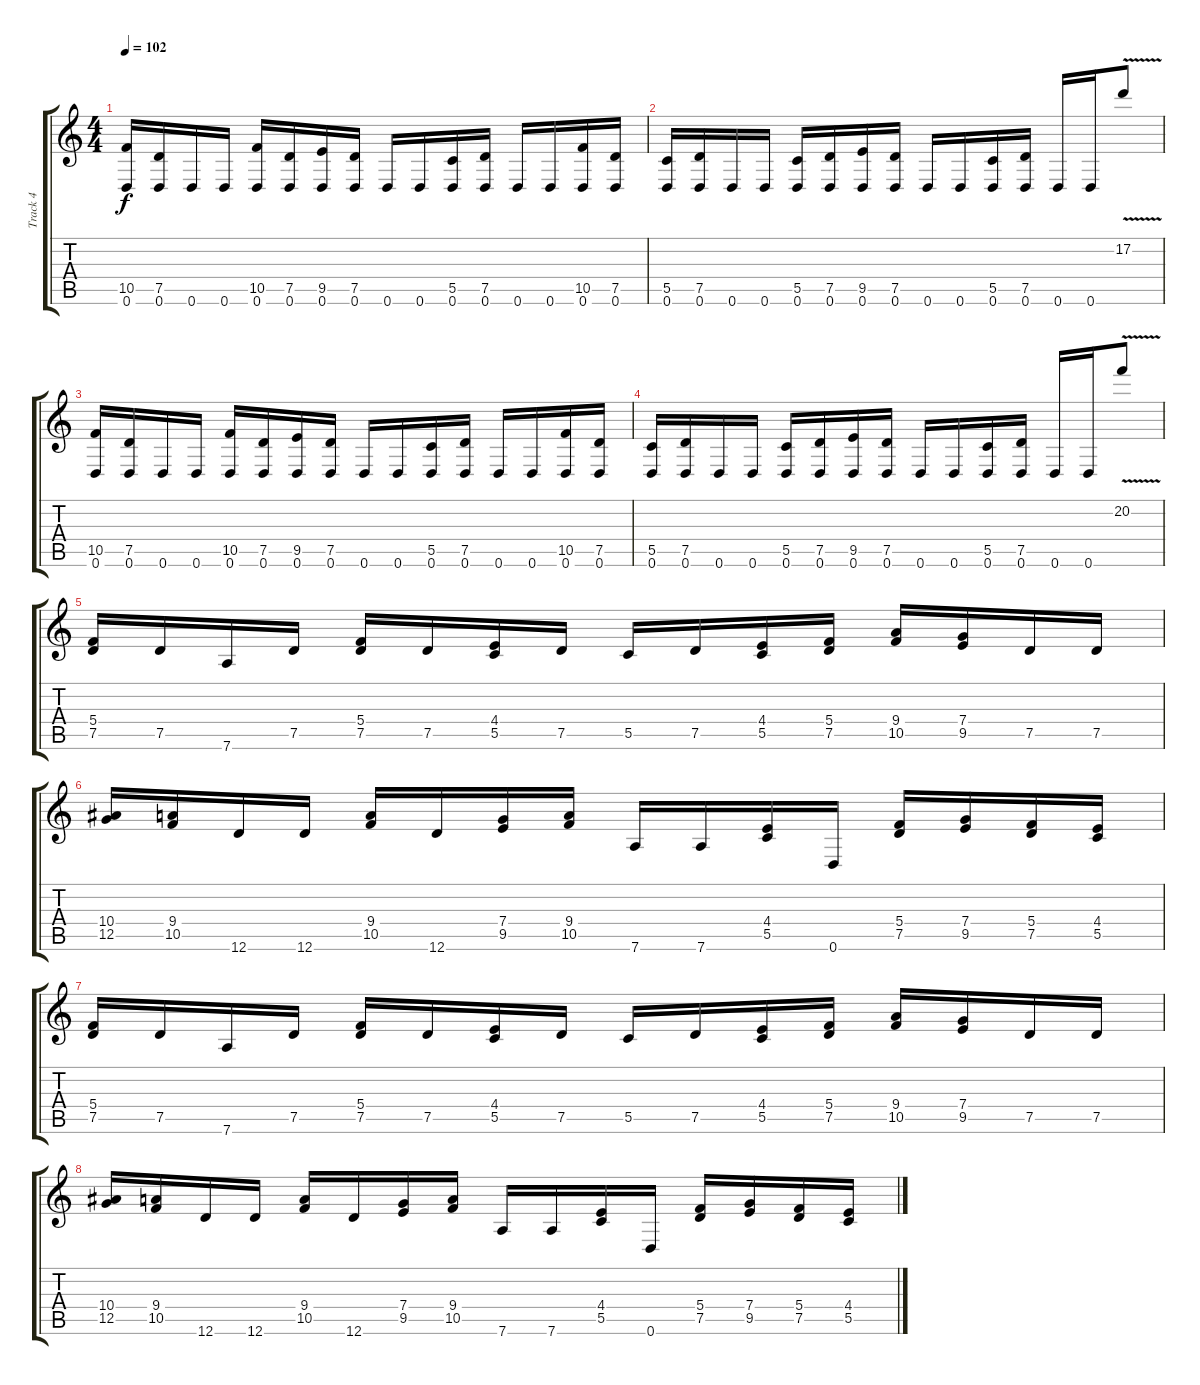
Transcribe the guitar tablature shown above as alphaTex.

\track ("Track 4" "Track 4") {instrument overdrivenguitar}
\staff {score tabs}
\tuning (D4 A3 F3 C3 G2 D2) {hide}
\ts (4 4)
\tempo 102
\clef g2
\ks c
(10.5 0.6).16{dy f instrument overdrivenguitar} (7.5 0.6).16 0.6.16 0.6.16 (10.5 0.6).16 (7.5 0.6).16 (9.5 0.6).16 (7.5 0.6).16 0.6.16 0.6.16 (5.5 0.6).16 (7.5 0.6).16 0.6.16 0.6.16 (10.5 0.6).16 (7.5 0.6).16 |
(5.5 0.6).16 (7.5 0.6).16 0.6.16 0.6.16 (5.5 0.6).16 (7.5 0.6).16 (9.5 0.6).16 (7.5 0.6).16 0.6.16 0.6.16 (5.5 0.6).16 (7.5 0.6).16 0.6.16 0.6.16 17.2{v}.8 |
(10.5 0.6).16 (7.5 0.6).16 0.6.16 0.6.16 (10.5 0.6).16 (7.5 0.6).16 (9.5 0.6).16 (7.5 0.6).16 0.6.16 0.6.16 (5.5 0.6).16 (7.5 0.6).16 0.6.16 0.6.16 (10.5 0.6).16 (7.5 0.6).16 |
(5.5 0.6).16 (7.5 0.6).16 0.6.16 0.6.16 (5.5 0.6).16 (7.5 0.6).16 (9.5 0.6).16 (7.5 0.6).16 0.6.16 0.6.16 (5.5 0.6).16 (7.5 0.6).16 0.6.16 0.6.16 20.2{v}.8 |
(5.4 7.5).16 7.5.16 7.6.16 7.5.16 (5.4 7.5).16 7.5.16 (4.4 5.5).16 7.5.16 5.5.16 7.5.16 (4.4 5.5).16 (5.4 7.5).16 (9.4 10.5).16 (7.4 9.5).16 7.5.16 7.5.16 |
(10.4 12.5).16 (9.4 10.5).16 12.6.16 12.6.16 (9.4 10.5).16 12.6.16 (7.4 9.5).16 (9.4 10.5).16 7.6.16 7.6.16 (4.4 5.5).16 0.6.16 (5.4 7.5).16 (7.4 9.5).16 (5.4 7.5).16 (4.4 5.5).16 |
(5.4 7.5).16 7.5.16 7.6.16 7.5.16 (5.4 7.5).16 7.5.16 (4.4 5.5).16 7.5.16 5.5.16 7.5.16 (4.4 5.5).16 (5.4 7.5).16 (9.4 10.5).16 (7.4 9.5).16 7.5.16 7.5.16 |
(10.4 12.5).16 (9.4 10.5).16 12.6.16 12.6.16 (9.4 10.5).16 12.6.16 (7.4 9.5).16 (9.4 10.5).16 7.6.16 7.6.16 (4.4 5.5).16 0.6.16 (5.4 7.5).16 (7.4 9.5).16 (5.4 7.5).16 (4.4 5.5).16
